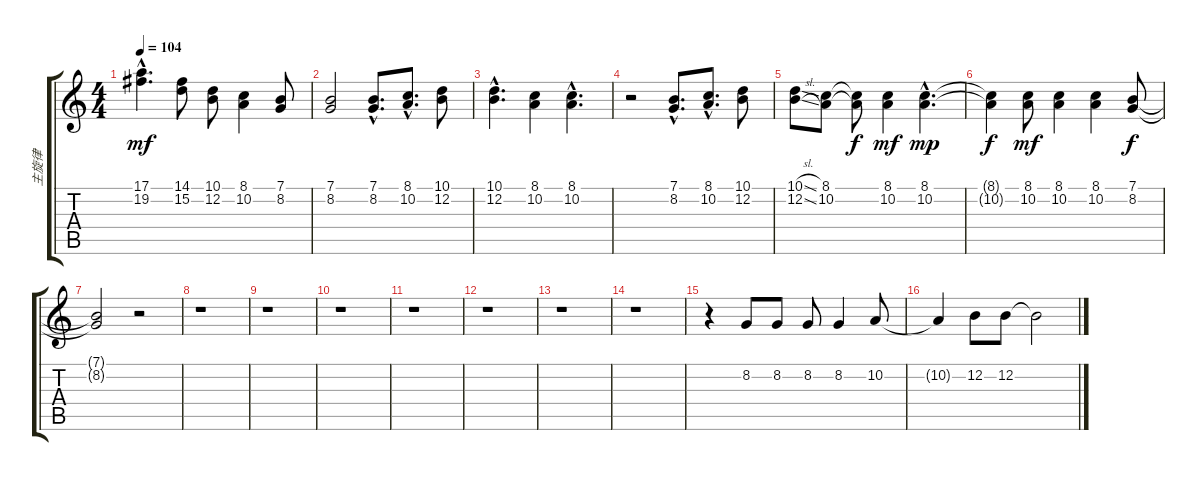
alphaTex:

\track ("主旋律" "主旋律") {instrument voiceoohs}
\staff {score tabs}
\tuning (E4 B3 G3 D3 A2 E2) {hide}
\ts (4 4)
\tempo 104
\clef g2
\ks c
(17.1{hac} 19.2{hac}).4{d dy mf} (14.1 15.2).8 (10.1 12.2).8 (8.1 10.2).4 (7.1 8.2).8 |
(7.1 8.2).2 (7.1{hac} 8.2{hac}).8{d} (8.1{hac} 10.2{hac}).8{d} (10.1 12.2).8 |
(10.1{hac} 12.2{hac}).4{d} (8.1 10.2).4 (8.1{hac} 10.2{hac}).4{d} |
r.2 (7.1{hac} 8.2{hac}).8{d} (8.1{hac} 10.2{hac}).8{d} (10.1 12.2).8 |
(10.1{sl} 12.2{sl}).8 (8.1 10.2).8 (8.1{t} 10.2{t}).8{dy f} (8.1 10.2).4{dy mf} (8.1{hac} 10.2{hac}).4{d dy mp} |
(8.1{t} 10.2{t}).4{dy f} (8.1 10.2).8{dy mf} (8.1 10.2).4 (8.1 10.2).4 (7.1 8.2).8{dy f} |
(7.1{t} 8.2{t}).2 r.2 |
r.1 |
r.1 |
r.1 |
r.1 |
r.1 |
r.1 |
r.1 |
r.4 8.2.8 8.2.8 8.2.8 8.2.4 10.2.8 |
10.2{t}.4 12.2.8 12.2.8 12.2{t}.2
